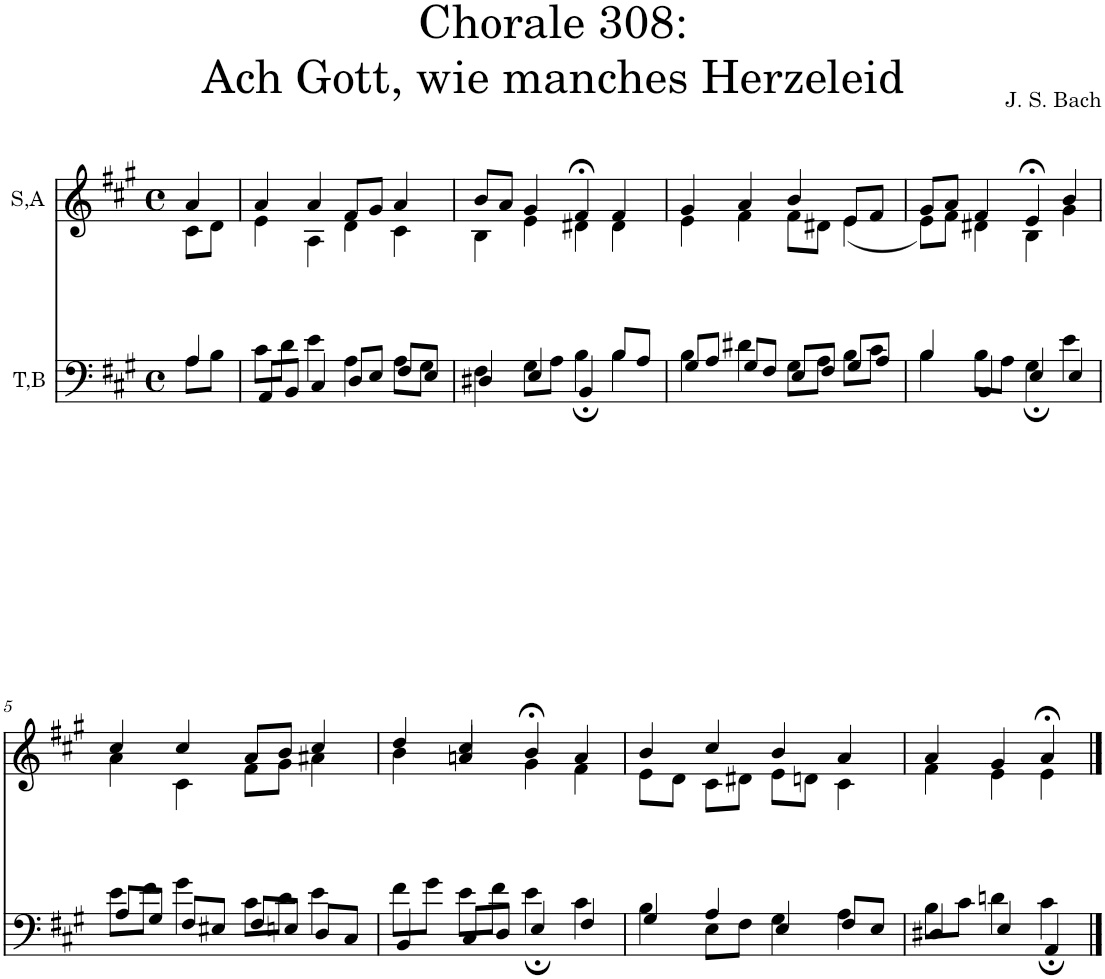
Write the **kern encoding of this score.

**kern	**kern
*part2	*part1
*staff2	*staff1
*I"T,B	*I"S,A
*clefF4	*clefG2
*k[f#c#g#]	*k[f#c#g#]
*M4/4	*M4/4
*met(c)	*met(c)
=	=
*^	*^
*	*^	*	*
1ryy	8A\L	4A/	4a/	8c#\L
.	8B\J	.	.	8d\J
.	2.ryy	2.ryy	2.ryy	2.ryy
=1	=1	=1	=1	=1
1ryy	8c#\L	8AA/L	4a/	4e\
.	8d\J	8BB/J	.	.
.	4e\	4C#/	4a/	4A\
.	4A\	8D/L	8f#/L	4d\
.	.	8E/J	8g#/J	.
.	8A\L	8F#/L	4a/	4c#\
.	8G#\J	8E/J	.	.
=2	=2	=2	=2	=2
1ryy	4F#\	4D#X/	8b/L	4B\
.	.	.	8a/J	.
.	8G#\L	4E/	4g#/	4e\
.	8A\J	.	.	.
.	4B\	4BB;/	4f#;</	4d#X\
.	4B\	8B/L	4f#/	4d#\
.	.	8A/J	.	.
=3	=3	=3	=3	=3
1ryy	4B\	8G#/L	4g#/	4e\
.	.	8A/J	.	.
.	4d#X\	8G#/L	4a/	4f#\
.	.	8F#/J	.	.
.	8G#\L	8E/L	4b/	8f#\L
.	8A\J	8F#/J	.	8d#X\J
.	8B\L	8G#/L	8e/L	(<4e\
.	8c#\J	8A/J	8f#/J	.
=4	=4	=4	=4	=4
1ryy	4B\	4B/	8g#/L	8e\L)
.	.	.	8a/J	8f#\J
.	8B\L	4BB/	4f#/	4d#X\
.	8A\J	.	.	.
.	4G#\	4E;/	4e;</	4B\
.	4e\	4E/	4b/	4g#\
!!LO:LB:g=z	!!
=5	=5	=5	=5	=5
1ryy	8e\L	8A/L	4cc#/	4a\
.	8f#\J	8G#/J	.	.
.	4g#\	8F#/L	4cc#/	4c#\
.	.	8E#X/J	.	.
.	8c#\L	8F#/L	8a/L	8f#\L
.	8d\J	8En/J	8b/J	8g#\J
.	4e\	8D/L	4cc#/	4a#X\
.	.	8C#/J	.	.
=6	=6	=6	=6	=6
*	*	*^	*^	*^
4ryy	8f#\L	4BB/	4ryy	4dd/	4b\	4ryy	4ryy
.	8g#\J	.	.	.	.	.	.
4ryy	4ryy	8C#/L	8e\L	4cc#/	4ryy	4an/	4ryy
.	.	8D/J	8f#\J	.	.	.	.
2ryy	4e\	4E;/	2ryy	4b;</	4g#\	2ryy	2ryy
.	4c#\	4F#/	.	4a/	4f#\	.	.
*	*	*v	*v	*	*	*	*
*	*	*	*	*v	*v	*v
=7	=7	=7	=7	=7
1ryy	4B\	4G#/	4b/	8e\L
.	.	.	.	8d\J
.	8E\L	4A/	4cc#/	8c#\L
.	8F#\J	.	.	8d#X\J
.	4G#\	4E/	4b/	8e\L
.	.	.	.	8dn\J
.	4A\	8F#/L	4a/	4c#\
.	.	8E/J	.	.
=8	=8	=8	=8	=8
1ryy	8B\L	4D#X/	4a/	4f#\
.	8c#\J	.	.	.
.	4dn\	4E/	4g#/	4e\
.	4c#\	4AA;/	4a;</	4e\
.	4ryy	4ryy	4ryy	4ryy
*v	*v	*v	*	*
*	*v	*v
==	==
*-	*-
